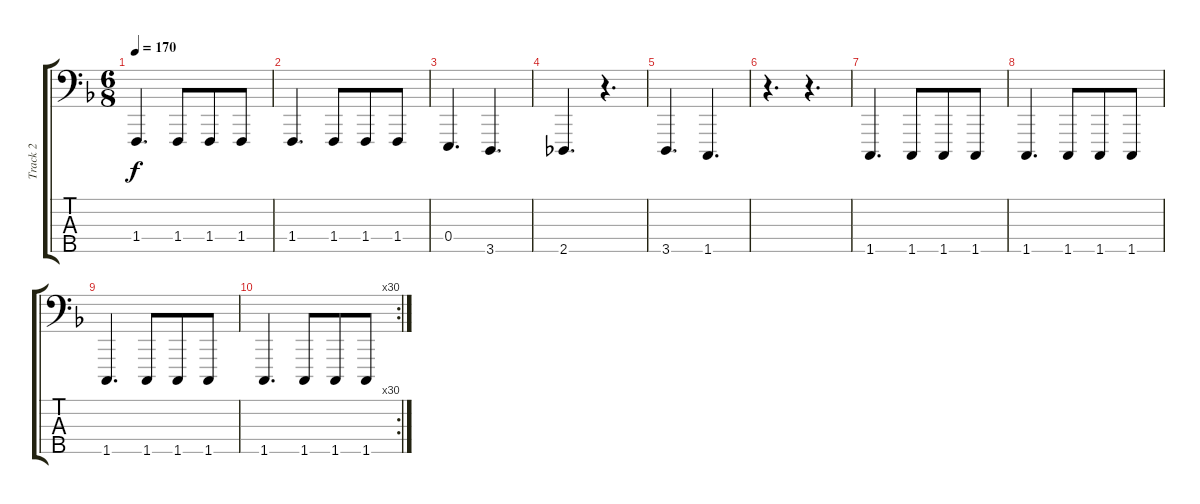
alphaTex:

\track ("Track 2" "Track 2") {instrument acousticgrandpiano}
\staff {score tabs}
\tuning (G2 D2 A1 E1 B0) {hide}
\ts (6 8)
\tempo 170
\clef f4
\ks dminor
1.4.4{d dy f} 1.4.8 1.4.8 1.4.8 |
1.4.4{d} 1.4.8 1.4.8 1.4.8 |
0.4.4{d} 3.5.4{d} |
2.5.4{d} r.4{d} |
3.5.4{d} 1.5.4{d} |
r.4{d} r.4{d} |
1.5.4{d} 1.5.8 1.5.8 1.5.8 |
1.5.4{d} 1.5.8 1.5.8 1.5.8 |
1.5.4{d} 1.5.8 1.5.8 1.5.8 |
\rc 30
1.5.4{d} 1.5.8 1.5.8 1.5.8
